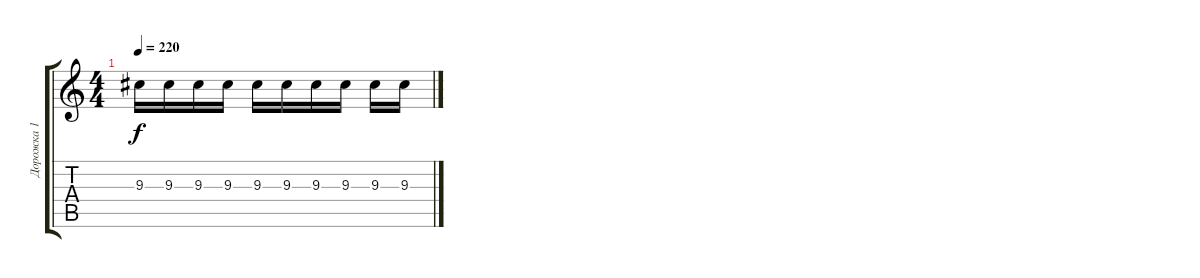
\track ("Дорожка 1" "Дорожка 1") {instrument overdrivenguitar}
\staff {score tabs}
\tuning (Db4 Ab3 E3 B2 Gb2 Db2) {hide}
\ts (4 4)
\tempo 220
\clef g2
\ks c
9.3.16{dy f} 9.3.16 9.3.16 9.3.16 9.3.16 9.3.16 9.3.16 9.3.16 9.3.16 9.3.16
